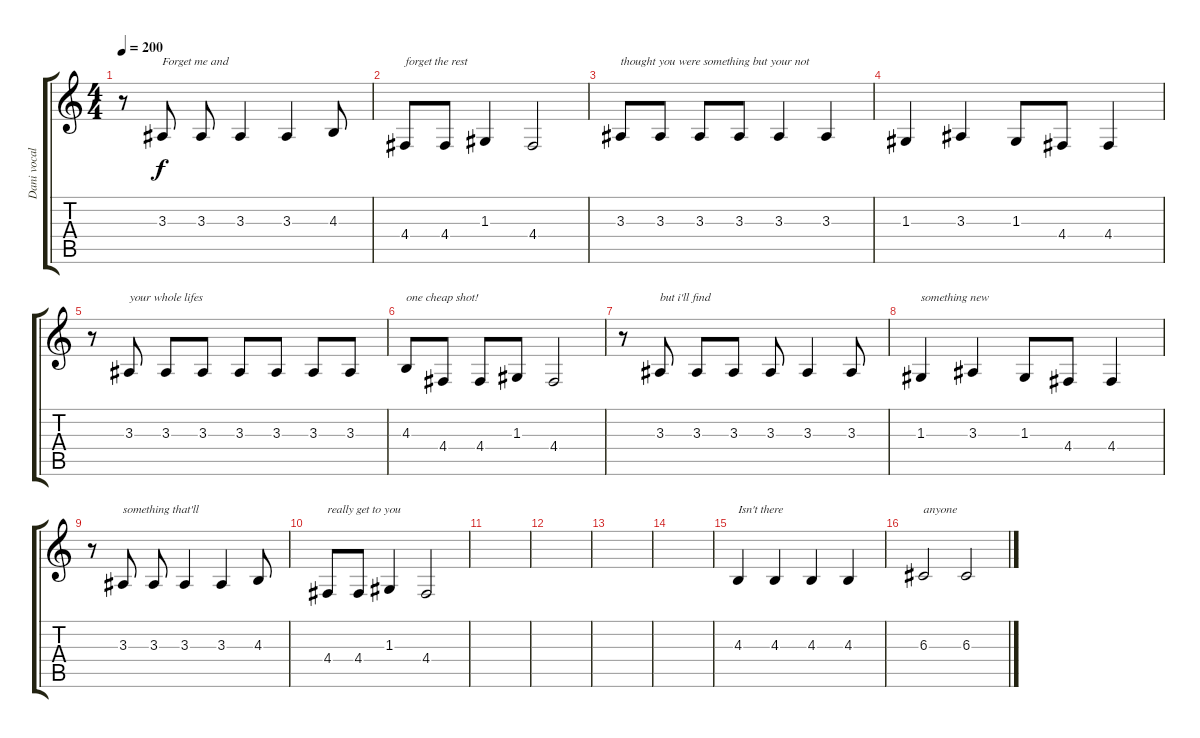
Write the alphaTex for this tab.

\track ("Dani vocals" "Dani vocal") {instrument tenorsax}
\staff {score tabs}
\tuning (E4 B3 G3 D3 A2 E2) {hide}
\ts (4 4)
\tempo 200
\clef g2
\ks c
r.8{dy f} 3.3.8{txt "Forget me and"} 3.3.8 3.3.4 3.3.4 4.3.8 |
4.4.8{txt "forget the rest"} 4.4.8 1.3.4 4.4.2 |
3.3.8{txt "thought you were something but your not"} 3.3.8 3.3.8 3.3.8 3.3.4 3.3.4 |
1.3.4 3.3.4 1.3.8 4.4.8 4.4.4 |
r.8 3.3.8{txt "your whole lifes"} 3.3.8 3.3.8 3.3.8 3.3.8 3.3.8 3.3.8 |
4.3.8{txt "one cheap shot!"} 4.4.8 4.4.8 1.3.8 4.4.2 |
r.8 3.3.8{txt "but i'll find"} 3.3.8 3.3.8 3.3.8 3.3.4 3.3.8 |
1.3.4{txt "something new"} 3.3.4 1.3.8 4.4.8 4.4.4 |
r.8 3.3.8{txt "something that'll"} 3.3.8 3.3.4 3.3.4 4.3.8 |
4.4.8{txt "really get to you"} 4.4.8 1.3.4 4.4.2 |
|
|
|
|
4.3.4{txt "Isn't there"} 4.3.4 4.3.4 4.3.4 |
6.3.2{txt "anyone"} 6.3.2
